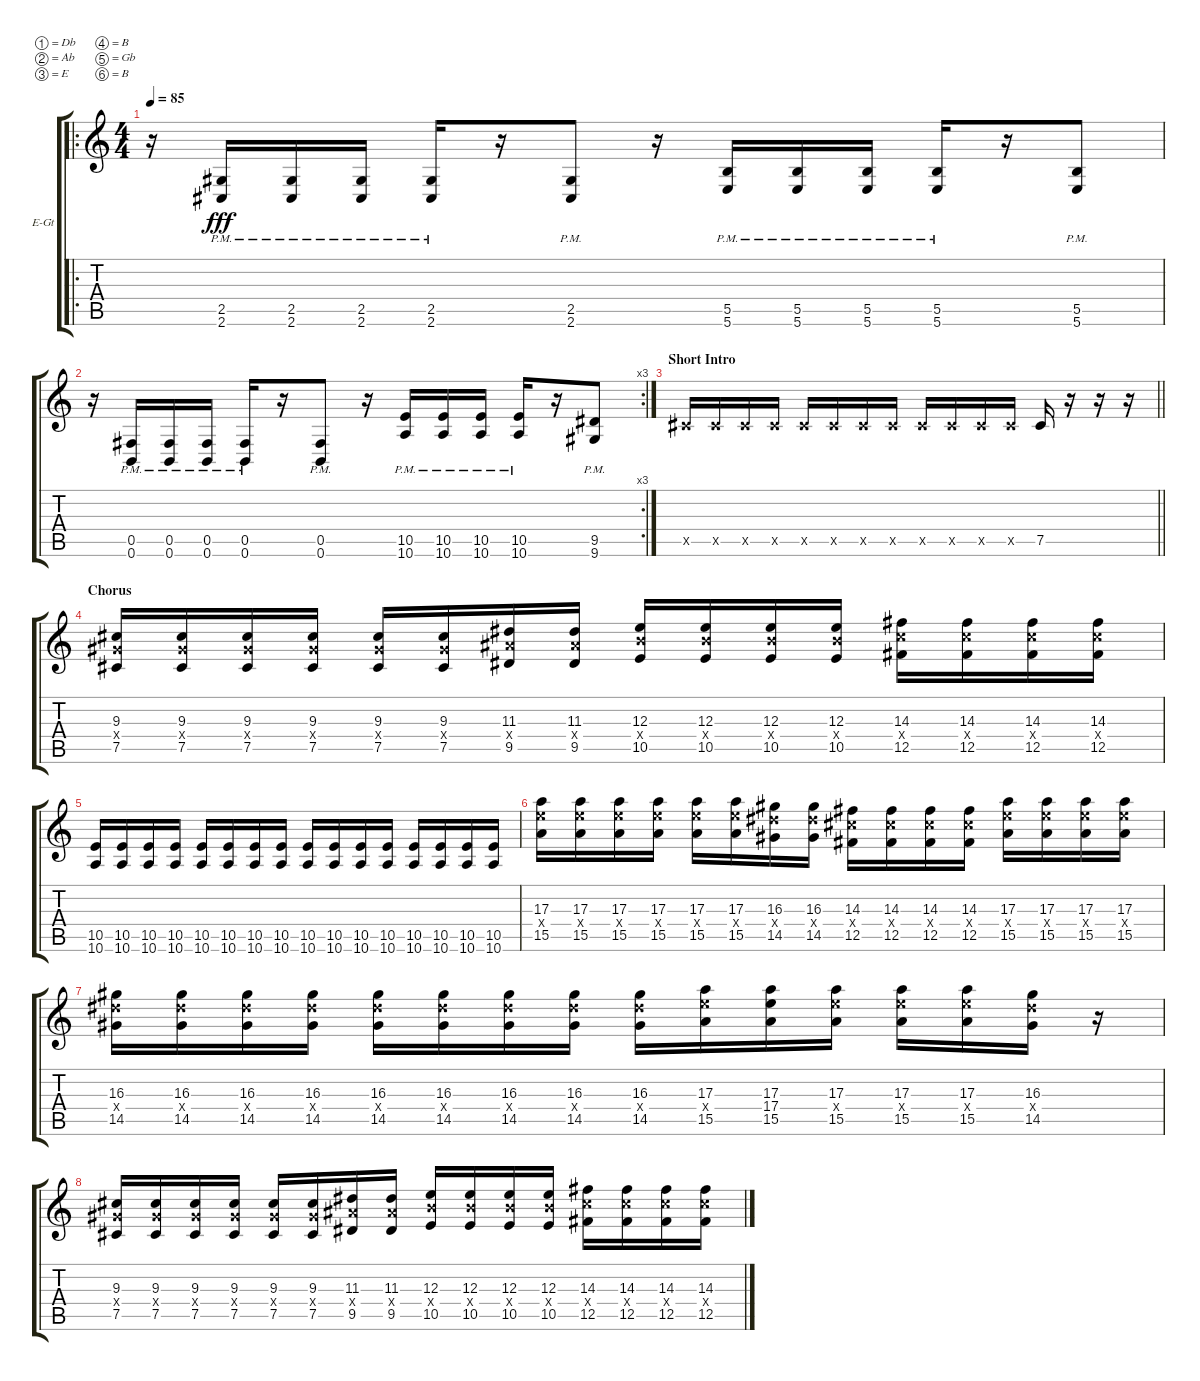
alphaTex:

\bracketExtendMode groupsimilarinstruments
\firstSystemTrackNameOrientation horizontal
\otherSystemsTrackNameOrientation horizontal
\track ("Guitar" "E-Gt") {instrument overdrivenguitar}
\staff {score tabs}
\tuning (Db4 Ab3 E3 B2 Gb2 B1)
\ro
\ts (4 4)
\tempo 85
\clef g2
\ks c
r.16{dy fff} (2.5{pm} 2.6{pm}).16 (2.5{pm} 2.6{pm}).16 (2.5{pm} 2.6{pm}).16 (2.5{pm} 2.6{pm}).16 r.16 (2.5{pm} 2.6{pm}).8 r.16 (5.5{pm} 5.6{pm}).16 (5.5{pm} 5.6{pm}).16 (5.5{pm} 5.6{pm}).16 (5.5{pm} 5.6{pm}).16 r.16 (5.5{pm} 5.6{pm}).8 |
\rc 3
r.16 (0.5{pm} 0.6{pm}).16 (0.5{pm} 0.6{pm}).16 (0.5{pm} 0.6{pm}).16 (0.5{pm} 0.6{pm}).16 r.16 (0.5{pm} 0.6{pm}).8 r.16 (10.5{pm} 10.6).16 (10.5{pm} 10.6).16 (10.5{pm} 10.6).16 (10.5{pm} 10.6).16 r.16 (9.5{pm} 9.6).8 |
\section ("" "Short Intro")
\barLineRight lightlight
7.5{x}.16 7.5{x}.16 7.5{x}.16 7.5{x}.16 7.5{x}.16 7.5{x}.16 7.5{x}.16 7.5{x}.16 7.5{x}.16 7.5{x}.16 7.5{x}.16 7.5{x}.16 7.5.16 r.16 r.16 r.16 |
\section ("" "Chorus")
(7.5 9.3 9.4{x}).16 (7.5 9.4{x} 9.3).16 (7.5 9.3 9.4{x}).16 (7.5 9.4{x} 9.3).16 (7.5 9.3 9.4{x}).16 (7.5 9.4{x} 9.3).16 (9.5 11.3 11.4{x}).16 (9.5 11.4{x} 11.3).16 (10.5 12.3 12.4{x}).16 (10.5 12.3 12.4{x}).16 (10.5 12.3 12.4{x}).16 (10.5 12.3 12.4{x}).16 (12.5 14.4{x} 14.3).16 (12.5 14.4{x} 14.3).16 (12.5 14.4{x} 14.3).16 (12.5 14.4{x} 14.3).16 |
(10.5 10.6).16 (10.5 10.6).16 (10.5 10.6).16 (10.5 10.6).16 (10.5 10.6).16 (10.5 10.6).16 (10.5 10.6).16 (10.5 10.6).16 (10.5 10.6).16 (10.5 10.6).16 (10.5 10.6).16 (10.5 10.6).16 (10.5 10.6).16 (10.5 10.6).16 (10.5 10.6).16 (10.5 10.6).16 |
(15.5 17.3 17.4{x}).16 (15.5 17.3 17.4{x}).16 (15.5 17.3 17.4{x}).16 (15.5 17.3 17.4{x}).16 (15.5 17.3 17.4{x}).16 (15.5 17.3 17.4{x}).16 (14.5 16.3 16.4{x}).16 (14.5 16.3 16.4{x}).16 (12.5 14.3 14.4{x}).16 (12.5 14.3 14.4{x}).16 (12.5 14.3 14.4{x}).16 (12.5 14.3 14.4{x}).16 (15.5 17.3 17.4{x}).16 (15.5 17.3 17.4{x}).16 (15.5 17.3 17.4{x}).16 (15.5 17.3 17.4{x}).16 |
(14.5 16.3 16.4{x}).16 (14.5 16.3 16.4{x}).16 (14.5 16.3 16.4{x}).16 (14.5 16.3 16.4{x}).16 (14.5 16.3 16.4{x}).16 (14.5 16.3 16.4{x}).16 (14.5 16.3 16.4{x}).16 (14.5 16.3 16.4{x}).16 (14.5 16.3 16.4{x}).16 (15.5 17.3 17.4{x}).16 (15.5 17.3 17.4).16 (15.5 17.3 17.4{x}).16 (15.5 17.3 17.4{x}).16 (15.5 17.3 17.4{x}).16 (14.5 16.3 16.4{x}).16 r.16 |
(7.5 9.3 9.4{x}).16 (7.5 9.4{x} 9.3).16 (7.5 9.3 9.4{x}).16 (7.5 9.4{x} 9.3).16 (7.5 9.3 9.4{x}).16 (7.5 9.4{x} 9.3).16 (9.5 11.3 11.4{x}).16 (9.5 11.4{x} 11.3).16 (10.5 12.3 12.4{x}).16 (10.5 12.3 12.4{x}).16 (10.5 12.3 12.4{x}).16 (10.5 12.3 12.4{x}).16 (12.5 14.4{x} 14.3).16 (12.5 14.4{x} 14.3).16 (12.5 14.4{x} 14.3).16 (12.5 14.4{x} 14.3).16
